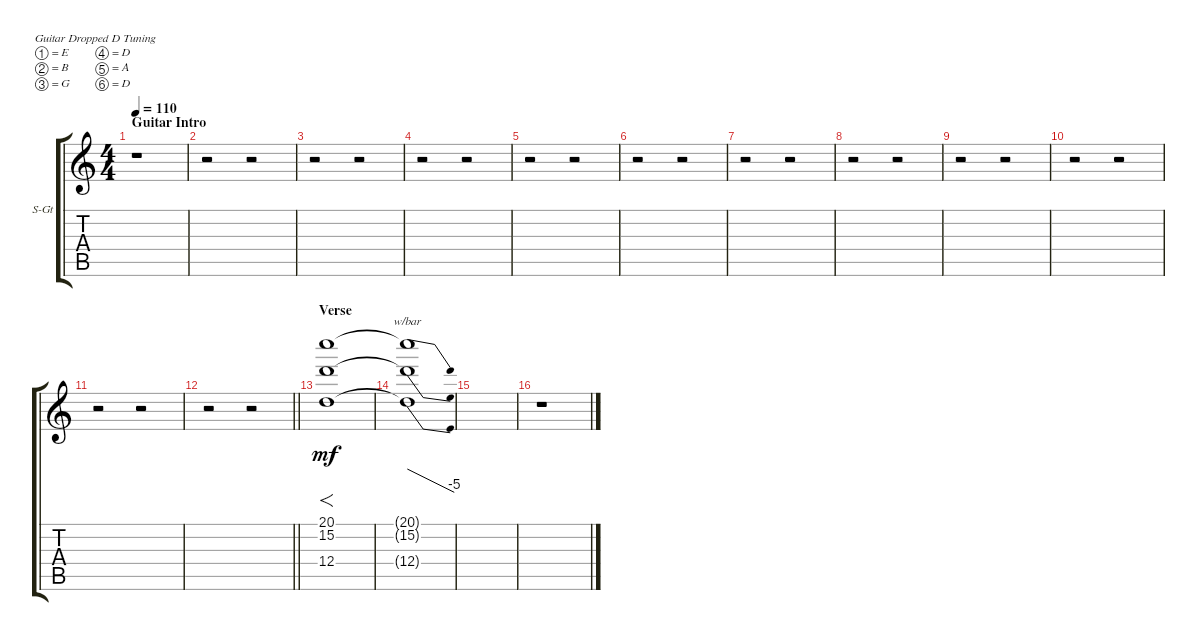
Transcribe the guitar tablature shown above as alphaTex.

\bracketExtendMode groupsimilarinstruments
\firstSystemTrackNameOrientation horizontal
\otherSystemsTrackNameOrientation horizontal
\track ("Keyboard 1" "S-Gt") {instrument fx1rain}
\staff {score tabs}
\tuning (E4 B3 G3 D3 A2 D2)
\displaytranspose 12
\ts (4 4)
\section ("" "Guitar Intro")
\tempo 110
\clef g2
\ks c
r.1{dy mp} |
r.2 r.2 |
r.2 r.2 |
r.2 r.2 |
r.2 r.2 |
r.2 r.2 |
r.2 r.2 |
r.2 r.2 |
r.2 r.2 |
r.2 r.2 |
r.2 r.2 |
\barLineRight lightlight
r.2 r.2 |
\section ("" "Verse")
(20.1 15.2 12.4).1{f dy mf} |
(20.1{t} 15.2{t} 12.4{t}).1{tbe (dive default 0 0 60 -20)} |
|
r.1
